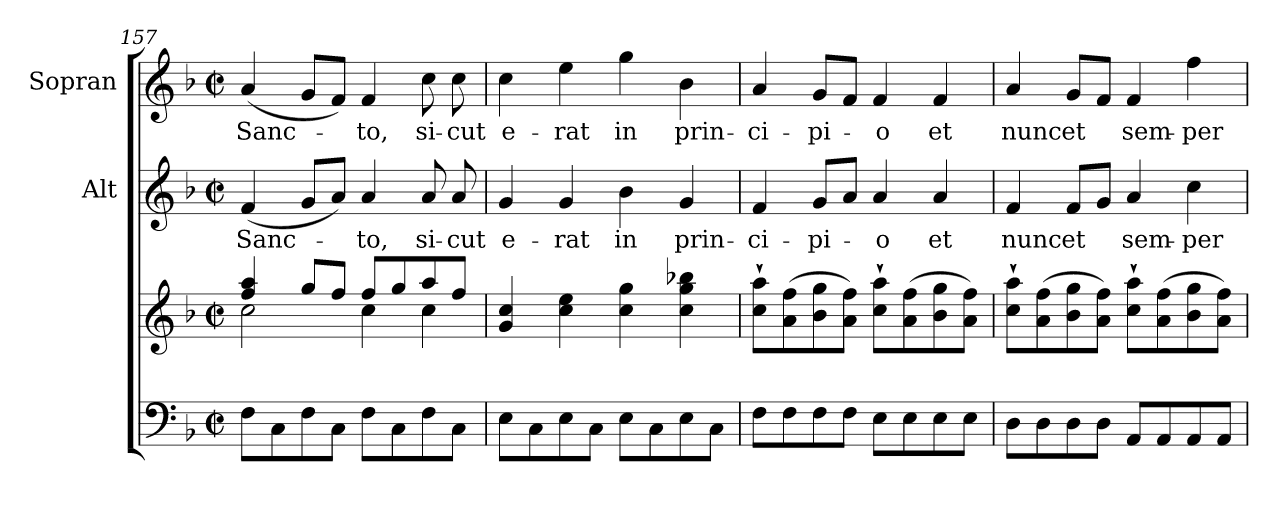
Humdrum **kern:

**kern	**kern	**kern	**text	**kern	**text
*part3	*part3	*part2	*part2	*part1	*part1
*staff4	*staff3	*staff2	*staff2	*staff1	*staff1
*	*	*I"Alt	*	*I"Sopran	*
*	*	*I'A.	*	*I'S.	*
*clefF4	*clefG2	*clefG2	*	*clefG2	*
*k[b-]	*k[b-]	*k[b-]	*	*k[b-]	*
*F:	*F:	*F:	*	*F:	*
*M2/2	*M2/2	*M2/2	*	*M2/2	*
*met(c|)	*met(c|)	*met(c|)	*	*met(c|)	*
=157	=157	=157	=157	=157	=157
*	*^	*	*	*	*
!	!	!	!	!LO:LY:b	!	!LO:LY:b
8F\L	4ff/ 4aa/	2cc\	(<4f/	Sanc-	(<4a/	Sanc-
8C\	.	.	.	.	.	.
8F\	8gg/L	.	8g/L	.	8g/L	.
8C\J	8ff/J	.	8a/J)	.	8f/J)	.
!	!	!	!	!LO:LY:b	!	!LO:LY:b
8F\L	8ff/L	4cc\	4a/	-to,	4f/	-to,
8C\	8gg/	.	.	.	.	.
!	!	!	!	!LO:LY:b	!	!LO:LY:b
8F\	8aa/	4cc\	8a/	si-	8cc\	si-
!	!	!	!	!LO:LY:b	!	!LO:LY:b
8C\J	8ff/J	.	8a/	-cut	8cc\	-cut
*	*v	*v	*	*	*	*
!!LO:LB:g=z
=158	=158	=158	=158	=158	=158
!	!	!	!LO:LY:b	!	!LO:LY:b
8E\L	4g/ 4cc/	4g/	e-	4cc\	e-
8C\	.	.	.	.	.
!	!	!	!LO:LY:b	!	!LO:LY:b
8E\	4cc\ 4ee\	4g/	-rat	4ee\	-rat
8C\J	.	.	.	.	.
!	!	!	!LO:LY:b	!	!LO:LY:b
8E\L	4cc\ 4gg\	4b-\	in	4gg\	in
8C\	.	.	.	.	.
!	!	!	!LO:LY:b	!	!LO:LY:b
8E\	4cc\ 4gg\ 4bb-X\	4g/	prin-	4b-\	prin-
8C\J	.	.	.	.	.
=159	=159	=159	=159	=159	=159
!	!	!	!LO:LY:b	!	!LO:LY:b
8F\L	8cc\`> 8aa\`>L	4f/	-ci-	4a/	-ci-
8F\	(>8a\ 8ff\	.	.	.	.
!	!	!	!LO:LY:b	!	!LO:LY:b
8F\	8b-\ 8gg\	8g/L	-pi-	8g/L	-pi-
8F\J	8a\ 8ff\J)	8a/J	.	8f/J	.
!	!	!	!LO:LY:b	!	!LO:LY:b
8E\L	8cc\`> 8aa\`>L	4a/	-o	4f/	-o
8E\	(>8a\ 8ff\	.	.	.	.
!	!	!	!LO:LY:b	!	!LO:LY:b
8E\	8b-\ 8gg\	4a/	et	4f/	et
8E\J	8a\ 8ff\J)	.	.	.	.
=160	=160	=160	=160	=160	=160
!	!	!	!LO:LY:b	!	!LO:LY:b
8D\L	8cc\`> 8aa\`>L	4f/	nunc	4a/	nunc
8D\	(>8a\ 8ff\	.	.	.	.
!	!	!	!LO:LY:b	!	!LO:LY:b
8D\	8b-\ 8gg\	8f/L	et	8g/L	et
8D\J	8a\ 8ff\J)	8g/J	.	8f/J	.
!	!	!	!LO:LY:b	!	!LO:LY:b
8AA/L	8cc\`> 8aa\`>L	4a/	sem-	4f/	sem-
8AA/	(>8a\ 8ff\	.	.	.	.
!	!	!	!LO:LY:b	!	!LO:LY:b
8AA/	8b-\ 8gg\	4cc\	-per	4ff\	-per
8AA/J	8a\ 8ff\J)	.	.	.	.
=	=	=	=	=	=
*-	*-	*-	*-	*-	*-
